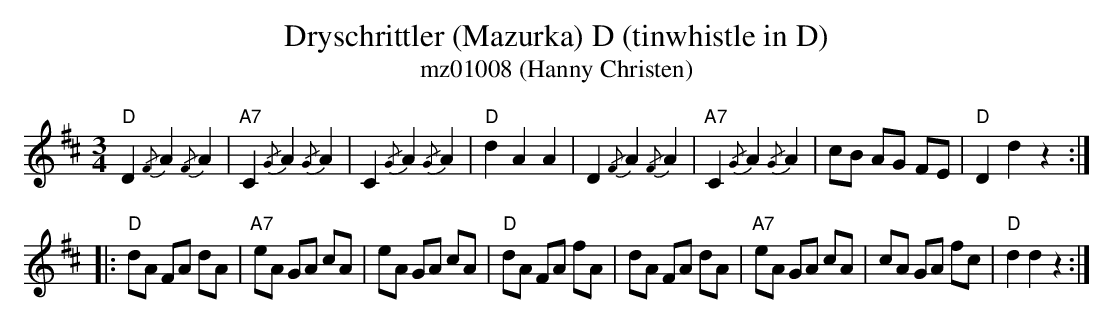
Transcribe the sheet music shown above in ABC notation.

X:1
T:Dryschrittler (Mazurka) D (tinwhistle in D)
T:mz01008 (Hanny Christen)
M:3/4
L:1/4
K:D%%MIDI gchordon
"D"D{/F}A{/F}A | "A7"C {/G}A{/G}A | C{/G}A{/G}A | "D"dAA | D{/F}A {/F}A | "A7"C{/G}A{/G}A | c/2B/2 A/2G/2 F/2E/2 | "D"Ddz :: [L:1/8]
"D"dA FA dA | "A7"eA GA cA | eA GA cA | "D"dA FA fA | dA FA dA | "A7"eA GA cA | cA GA fc | "D"d2d2z2 :|
